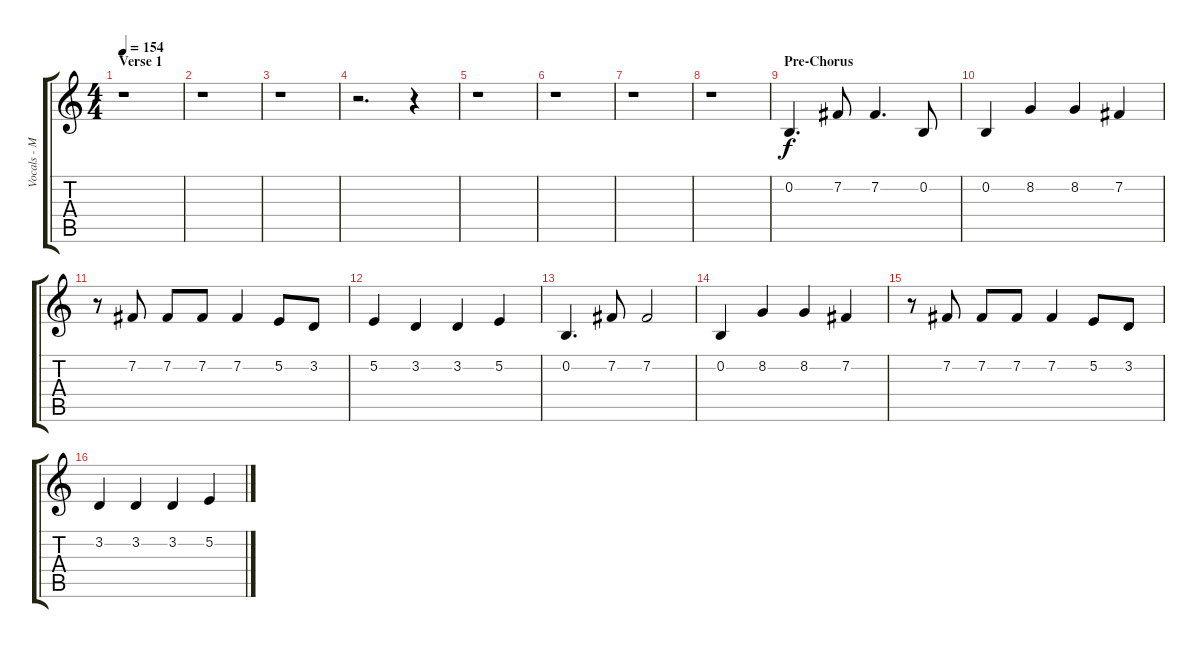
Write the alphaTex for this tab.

\track ("Vocals - Matt" "Vocals - M") {instrument baritonesax}
\staff {score tabs}
\tuning (E4 B3 G3 D3 A2 E2) {hide}
\ts (4 4)
\section ("" "Verse 1")
\tempo 154
\clef g2
\ks c
r.1{dy f} |
r.1 |
r.1 |
r.2{d} r.4 |
r.1 |
r.1 |
r.1 |
r.1 |
\section ("" "Pre-Chorus")
0.2.4{d} 7.2.8 7.2.4{d} 0.2.8 |
0.2.4 8.2.4 8.2.4 7.2.4 |
r.8 7.2.8 7.2.8 7.2.8 7.2.4 5.2.8 3.2.8 |
5.2.4 3.2.4 3.2.4 5.2.4 |
0.2.4{d} 7.2.8 7.2.2 |
0.2.4 8.2.4 8.2.4 7.2.4 |
r.8 7.2.8 7.2.8 7.2.8 7.2.4 5.2.8 3.2.8 |
3.2.4 3.2.4 3.2.4 5.2.4
